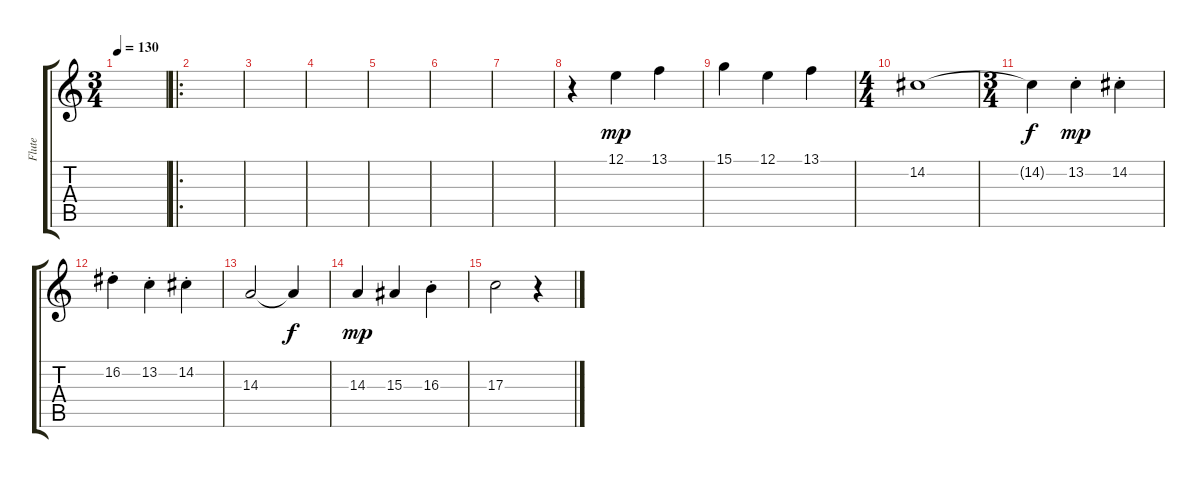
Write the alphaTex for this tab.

\track ("Flute" "Flute") {instrument flute}
\staff {score tabs}
\tuning (E4 B3 G3 D3 A2 E2) {hide}
\ts (3 4)
\tempo 130
\clef g2
\ks c
|
\ro
|
|
|
|
|
|
r.4 12.1.4{dy mp} 13.1.4 |
15.1.4 12.1.4 13.1.4 |
\ts (4 4)
14.2.1 |
\ts (3 4)
14.2{t}.4{dy f} 13.2{st}.4{dy mp} 14.2{st}.4 |
16.2{st}.4 13.2{st}.4 14.2{st}.4 |
14.3.2 14.3{t}.4{dy f} |
14.3.4{dy mp} 15.3.4 16.3{st}.4 |
17.3.2 r.4
